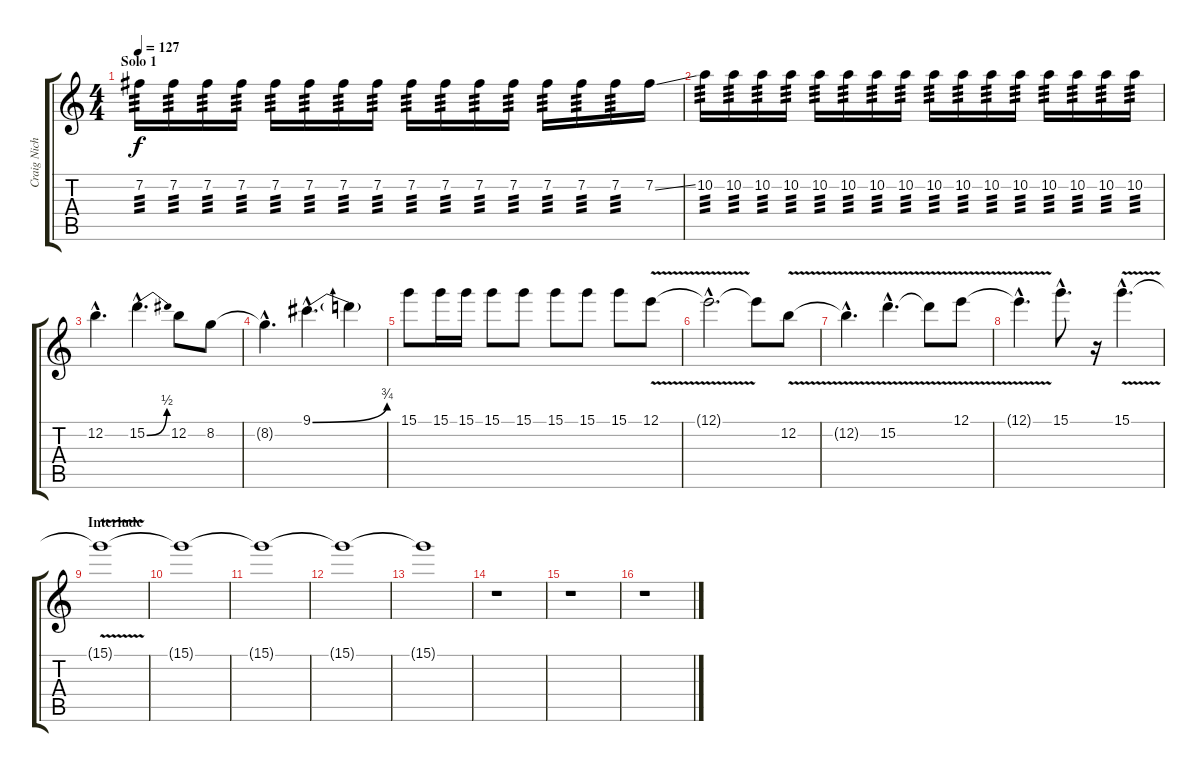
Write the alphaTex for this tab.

\track ("Craig Nicholls 1" "Craig Nich") {instrument distortionguitar}
\staff {score tabs}
\tuning (E4 B3 G3 D3 A2 E2) {hide}
\ts (4 4)
\section ("" "Solo 1")
\tempo 127
\clef g2
\ks c
7.2.16{tp 3 dy f volume 12} 7.2.16{tp 3} 7.2.16{tp 3} 7.2.16{tp 3} 7.2.16{tp 3} 7.2.16{tp 3} 7.2.16{tp 3} 7.2.16{tp 3} 7.2.16{tp 3} 7.2.16{tp 3} 7.2.16{tp 3} 7.2.16{tp 3} 7.2.16{tp 3} 7.2.16{tp 3} 7.2.16{tp 3} 7.2{ss}.16 |
10.2.16{tp 3} 10.2.16{tp 3} 10.2.16{tp 3} 10.2.16{tp 3} 10.2.16{tp 3} 10.2.16{tp 3} 10.2.16{tp 3} 10.2.16{tp 3} 10.2.16{tp 3} 10.2.16{tp 3} 10.2.16{tp 3} 10.2.16{tp 3} 10.2.16{tp 3} 10.2.16{tp 3} 10.2.16{tp 3} 10.2.16{tp 3} |
12.2{hac}.4{d} 15.2{be (bend 0 0 60 2) hac}.4{d} 12.2.8 8.2.8 |
8.2{hac t}.4{d} 9.1{be (bend 0 0 60 3) hac}.4{d} 9.1{t}.4 |
15.1.8 15.1.16 15.1.16 15.1.8 15.1.8 15.1.8 15.1.8 15.1.8 12.1{v}.8 |
12.1{hac t}.2{d} 12.1{t}.8 12.2{v}.8 |
12.2{hac t}.4{d} 15.2{v hac}.4{d} 15.2{t}.8 12.1{v}.8 |
12.1{hac t}.4{d} 15.1{hac}.8{d} r.16 15.1{v hac}.4{d} |
\section ("" "Interlude")
15.1{t}.1{volume 5} |
15.1{t}.1 |
15.1{t}.1 |
15.1{t}.1 |
15.1{t}.1{volume 0} |
r.1{volume 13} |
r.1 |
r.1
